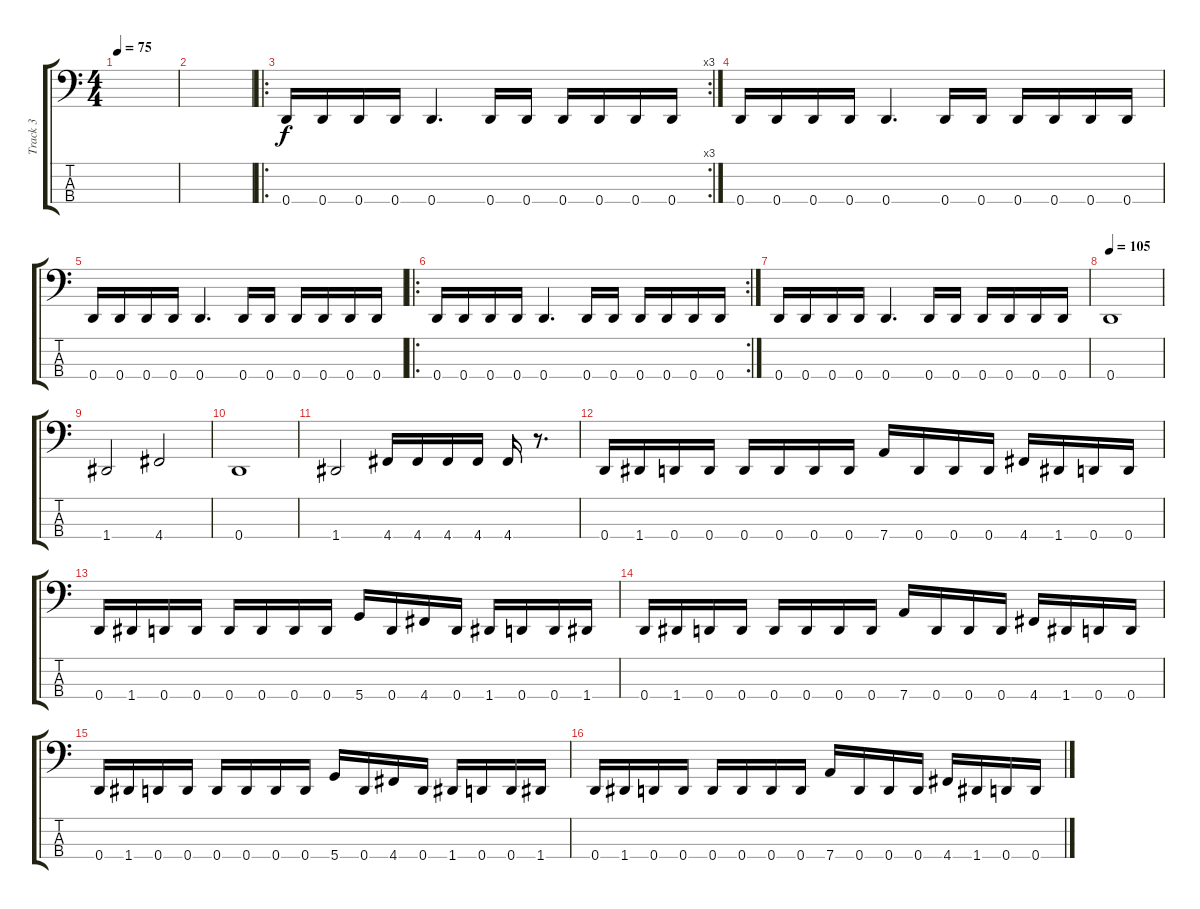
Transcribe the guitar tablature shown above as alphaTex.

\track ("Track 3" "Track 3") {instrument electricbasspick}
\staff {score tabs}
\tuning (G2 D2 A1 D1) {hide}
\ts (4 4)
\tempo 75
\clef f4
\ks c
|
|
\ro
\rc 3
0.4.16 0.4.16 0.4.16 0.4.16 0.4.4{d} 0.4.16 0.4.16 0.4.16 0.4.16 0.4.16 0.4.16 |
0.4.16 0.4.16 0.4.16 0.4.16 0.4.4{d} 0.4.16 0.4.16 0.4.16 0.4.16 0.4.16 0.4.16 |
0.4.16 0.4.16 0.4.16 0.4.16 0.4.4{d} 0.4.16 0.4.16 0.4.16 0.4.16 0.4.16 0.4.16 |
\ro
\rc 2
0.4.16 0.4.16 0.4.16 0.4.16 0.4.4{d} 0.4.16 0.4.16 0.4.16 0.4.16 0.4.16 0.4.16 |
0.4.16 0.4.16 0.4.16 0.4.16 0.4.4{d} 0.4.16 0.4.16 0.4.16 0.4.16 0.4.16 0.4.16 |
\tempo 105
0.4.1 |
1.4.2 4.4.2 |
0.4.1 |
1.4.2 4.4.16 4.4.16 4.4.16 4.4.16 4.4.16 r.8{d} |
0.4.16 1.4.16 0.4.16 0.4.16 0.4.16 0.4.16 0.4.16 0.4.16 7.4.16 0.4.16 0.4.16 0.4.16 4.4.16 1.4.16 0.4.16 0.4.16 |
0.4.16 1.4.16 0.4.16 0.4.16 0.4.16 0.4.16 0.4.16 0.4.16 5.4.16 0.4.16 4.4.16 0.4.16 1.4.16 0.4.16 0.4.16 1.4.16 |
0.4.16 1.4.16 0.4.16 0.4.16 0.4.16 0.4.16 0.4.16 0.4.16 7.4.16 0.4.16 0.4.16 0.4.16 4.4.16 1.4.16 0.4.16 0.4.16 |
0.4.16 1.4.16 0.4.16 0.4.16 0.4.16 0.4.16 0.4.16 0.4.16 5.4.16 0.4.16 4.4.16 0.4.16 1.4.16 0.4.16 0.4.16 1.4.16 |
0.4.16 1.4.16 0.4.16 0.4.16 0.4.16 0.4.16 0.4.16 0.4.16 7.4.16 0.4.16 0.4.16 0.4.16 4.4.16 1.4.16 0.4.16 0.4.16
